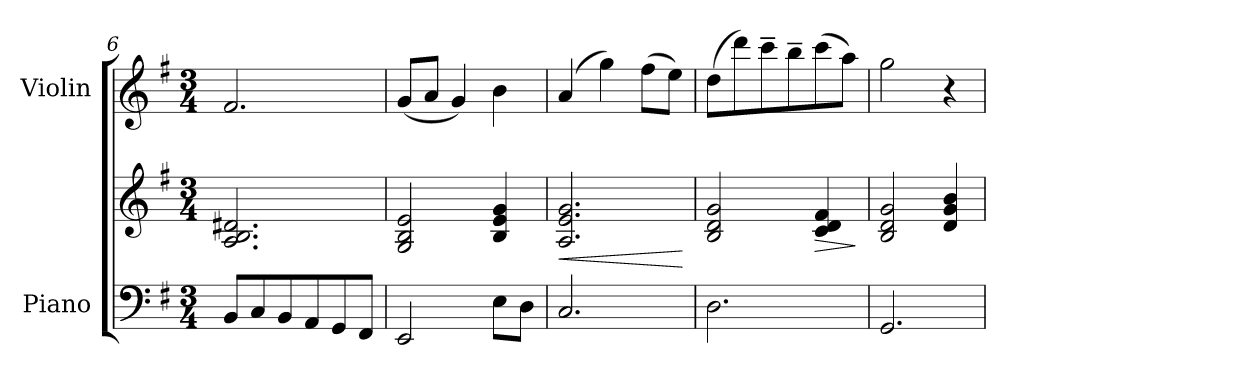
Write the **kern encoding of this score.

**kern	**kern	**dynam	**kern	**dynam
*part2	*part2	*part2	*part1	*part1
*staff3	*staff2	*staff2/3	*staff1	*staff1
*I"Piano	*	*	*I"Violin	*
*I'Pno	*	*	*I'Vln	*
*clefF4	*clefG2	*	*clefG2	*
*k[f#]	*k[f#]	*	*k[f#]	*
*M3/4	*M3/4	*	*M3/4	*
=6	=6	=6	=6	=6
8BB/L	2.A/ 2.B/ 2.d#X/	.	2.f#/	.
8C/	.	.	.	.
8BB/	.	.	.	.
8AA/	.	.	.	.
8GG/	.	.	.	.
8FF#/J	.	.	.	.
!!LO:LB:g=z
=7	=7	=7	=7	=7
2EE/	2G/ 2B/ 2e/	.	(8g/L	.
.	.	.	8a/J	.
.	.	.	4g/)	.
8E\L	4B/ 4e/ 4g/	.	4b\	.
8D\J	.	.	.	.
=8	=8	=8	=8	=8
!	!	!LO:HP:b	!	!
2.C/	2.A/ 2.e/ 2.g/	<	(4a/	.
.	.	.	4gg\)	.
.	.	.	(8ff#\L	.
.	.	.	8ee\J)	.
.	.	[	.	.
=9	=9	=9	=9	=9
!	!	!LO:DY:a=2	!	!
2.D\	2B/ 2d/ 2g/	other-dynamics	(8dd\L	.
.	.	.	8ddd\)	.
!	!	!	!	!LO:DY:a
.	.	.	8ccc~\	other-dynamics
.	.	.	8bb~\	.
!	!	!LO:HP:b	!	!
.	4c/ 4d/ 4f#/	>	(8ccc\	.
.	.	.	8aa\J)	.
.	.	]	.	.
=10	=10	=10	=10	=10
!	!	!LO:DY:b	!	!LO:DY:a
2.GG/	2B/ 2d/ 2g/	other-dynamics	2gg\	other-dynamics
.	4d/ 4g/ 4b/	.	4r	.
=	=	=	=	=
*-	*-	*-	*-	*-
